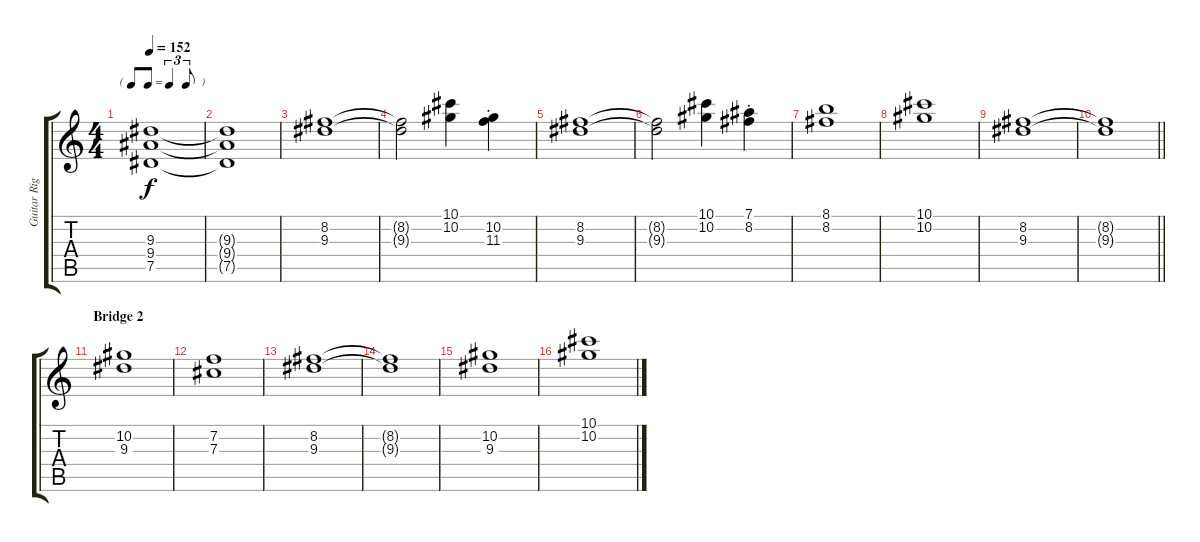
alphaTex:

\track ("Guitar Right " "Guitar Rig") {instrument overdrivenguitar}
\staff {score tabs}
\tuning (Eb4 Bb3 Gb3 Db3 Ab2 Eb2) {hide}
\ts (4 4)
\tf triplet8th
\tempo 152
\clef g2
\ks c
(9.3 9.4 7.5).1{dy f} |
(9.3{t} 9.4{t} 7.5{t}).1 |
(8.2 9.3).1 |
(8.2{t} 9.3{t}).2 (10.1 10.2).4 (10.2{st} 11.3{st}).4 |
(8.2 9.3).1 |
(8.2{t} 9.3{t}).2 (10.1 10.2).4 (7.1{st} 8.2{st}).4 |
(8.1 8.2).1 |
(10.1 10.2).1 |
(8.2 9.3).1 |
\barLineRight lightlight
(8.2{t} 9.3{t}).1 |
\section ("" "Bridge 2")
(10.2 9.3).1 |
(7.2 7.3).1 |
(8.2 9.3).1 |
(8.2{t} 9.3{t}).1 |
(10.2 9.3).1 |
(10.1 10.2).1
